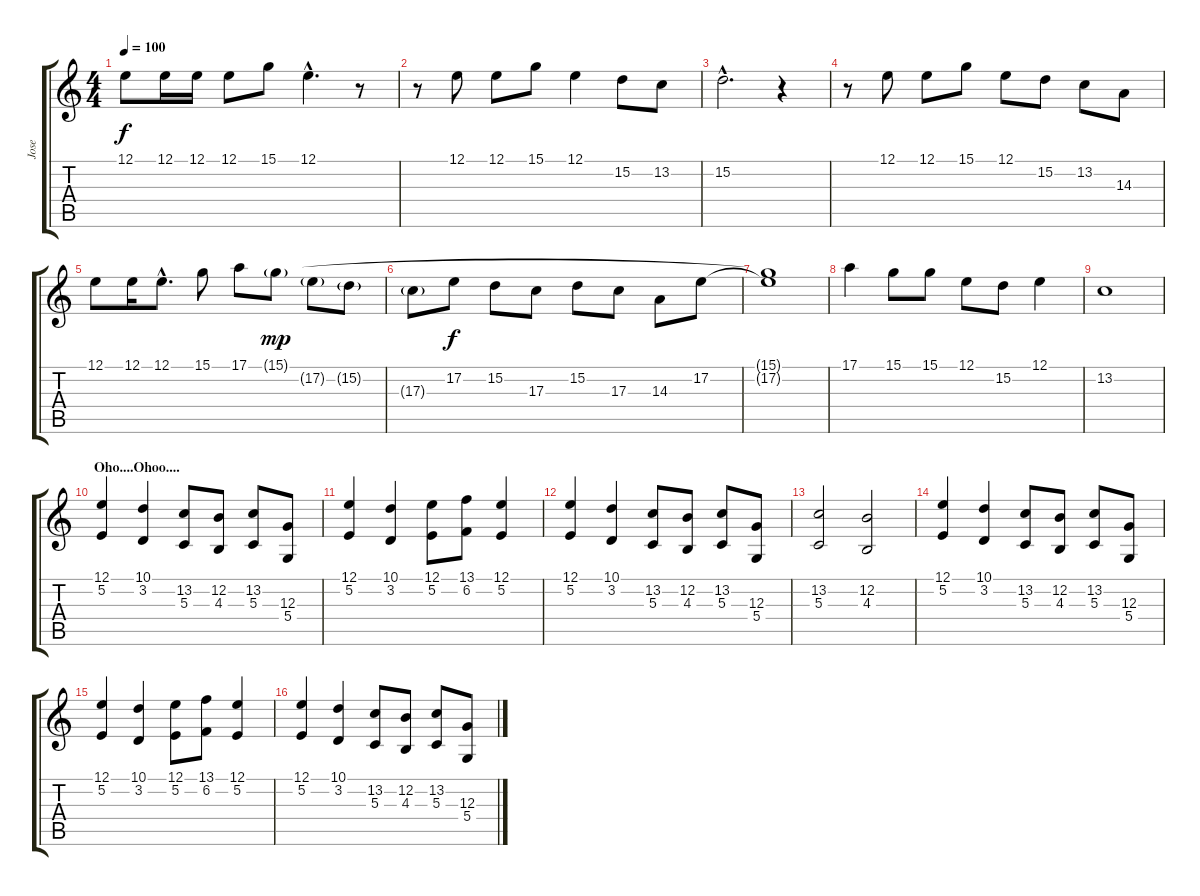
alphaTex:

\track ("Jose" "Jose") {instrument lead6voice}
\staff {score tabs}
\tuning (E4 B3 G3 D3 A2 E2) {hide}
\ts (4 4)
\tempo 100
\clef g2
\ks c
12.1.8{dy f} 12.1.16 12.1.16 12.1.8 15.1.8 12.1{hac}.4{d} r.8 |
r.8 12.1.8 12.1.8 15.1.8 12.1.4 15.2.8 13.2.8 |
15.2{hac}.2{d} r.4 |
r.8 12.1.8 12.1.8 15.1.8 12.1.8 15.2.8 13.2.8 14.3.8 |
12.1.8 12.1.16 12.1{hac}.8{d} 15.1.8 17.1.8 15.1{g}.8{dy mp} 17.2{g}.8 15.2{g}.8 |
17.3{g}.8 17.2.8{dy f} 15.2.8 17.3.8 15.2.8 17.3.8 14.3.8 17.2.8 |
(15.1{t} 17.2{t}).1 |
17.1.4 15.1.8 15.1.8 12.1.8 15.2.8 12.1.4 |
13.2.1 |
\section ("" "Oho....Ohoo....")
(12.1 5.2).4{instrument stringensemble1} (10.1 3.2).4 (13.2 5.3).8 (12.2 4.3).8 (13.2 5.3).8 (12.3 5.4).8 |
(12.1 5.2).4 (10.1 3.2).4 (12.1 5.2).8 (13.1 6.2).8 (12.1 5.2).4 |
(12.1 5.2).4 (10.1 3.2).4 (13.2 5.3).8 (12.2 4.3).8 (13.2 5.3).8 (12.3 5.4).8 |
(13.2 5.3).2 (12.2 4.3).2 |
(12.1 5.2).4 (10.1 3.2).4 (13.2 5.3).8 (12.2 4.3).8 (13.2 5.3).8 (12.3 5.4).8 |
(12.1 5.2).4 (10.1 3.2).4 (12.1 5.2).8 (13.1 6.2).8 (12.1 5.2).4 |
(12.1 5.2).4 (10.1 3.2).4 (13.2 5.3).8 (12.2 4.3).8 (13.2 5.3).8 (12.3 5.4).8
